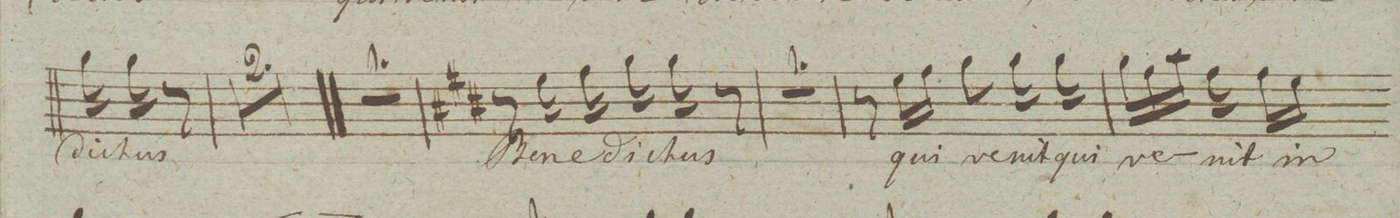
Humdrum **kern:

**kern	**text	**dynam
*I"Soprano.	*	*
*clefC1	*	*
*k[]	*	*
*M2/4	*	*
16ee\	-dic-	.
16ee\	-tus	.
8r	.	.
=33	=33	=33
2r	.	.
=34	=34	=34
2r	.	.
=35||	=35||	=35||
*k[f#c#g#]	*	*
2r	.	.
=36	=36	=36
8r	.	.
16cc#\	Be-	.
16dd\	-ne-	.
16ee\	-di-	.
16ee\	-ctus	.
8r	.	.
=37	=37	=37
2r	.	.
=38	=38	=38
8r	.	.
16cc#\LL	qui	.
16dd\JJ	.	.
8ee\	ve-	.
16ee\	-nit	.
16ee\	qui	.
=39	=39	=39
16ee\LL	ve-	.
16dd\	.	.
16ff#\JJ	.	.
16dd\	-nit	.
16dd\LL	in	.
16cc#\JJ	.	.
*-	*-	*-
